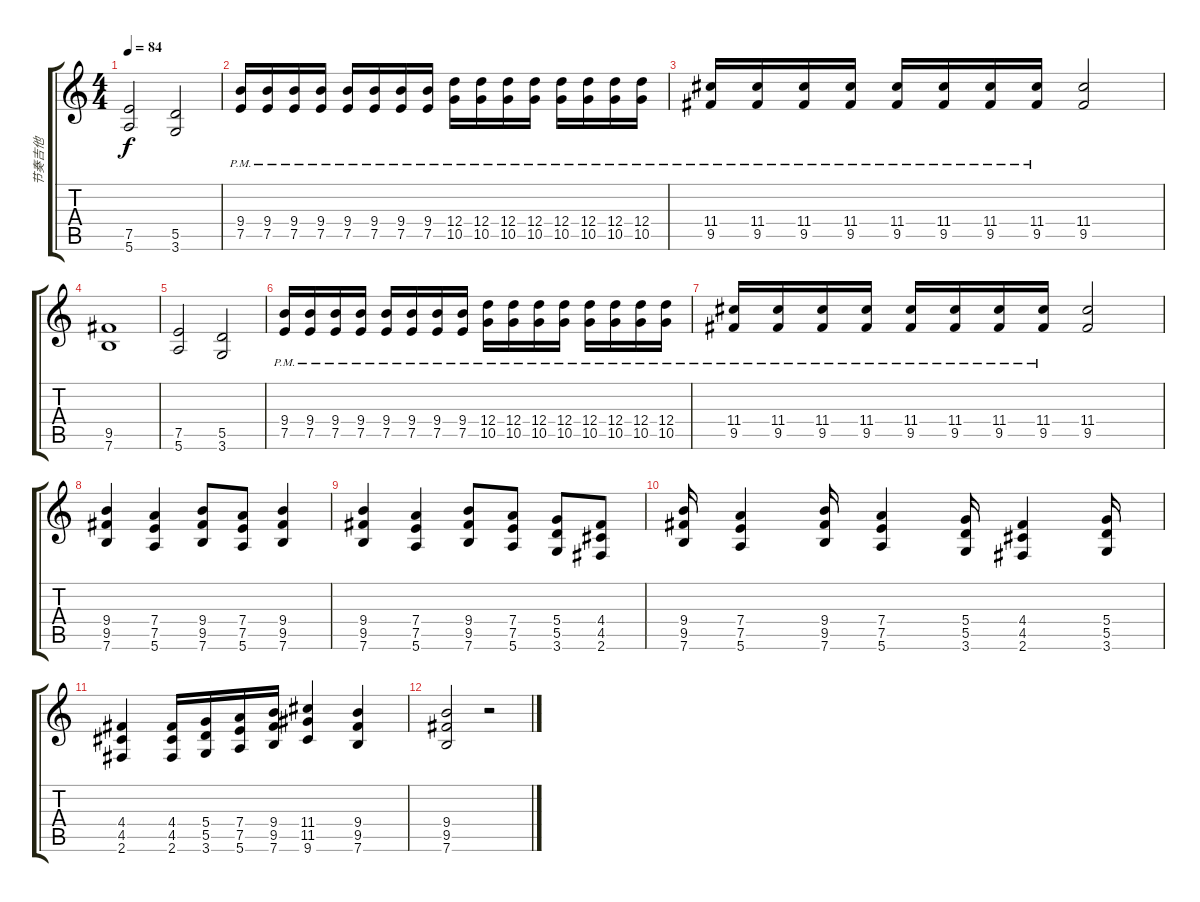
\track ("节奏吉他" "节奏吉他") {instrument distortionguitar}
\staff {score tabs}
\tuning (E4 B3 G3 D3 A2 E2) {hide}
\ts (4 4)
\tempo 84
\clef g2
\ks c
(7.5 5.6).2{dy f} (5.5 3.6).2 |
(9.4{pm} 7.5).16 (9.4{pm} 7.5).16 (9.4{pm} 7.5).16 (9.4{pm} 7.5).16 (9.4{pm} 7.5).16 (9.4{pm} 7.5).16 (9.4{pm} 7.5).16 (9.4{pm} 7.5).16 (12.4{pm} 10.5).16 (12.4{pm} 10.5).16 (12.4{pm} 10.5).16 (12.4{pm} 10.5).16 (12.4{pm} 10.5).16 (12.4{pm} 10.5).16 (12.4{pm} 10.5).16 (12.4{pm} 10.5).16 |
(11.4{pm} 9.5{pm}).16 (11.4{pm} 9.5{pm}).16 (11.4{pm} 9.5{pm}).16 (11.4{pm} 9.5{pm}).16 (11.4{pm} 9.5{pm}).16 (11.4{pm} 9.5{pm}).16 (11.4{pm} 9.5{pm}).16 (11.4{pm} 9.5{pm}).16 (11.4 9.5).2 |
(9.5 7.6).1 |
(7.5 5.6).2 (5.5 3.6).2 |
(9.4{pm} 7.5).16 (9.4{pm} 7.5).16 (9.4{pm} 7.5).16 (9.4{pm} 7.5).16 (9.4{pm} 7.5).16 (9.4{pm} 7.5).16 (9.4{pm} 7.5).16 (9.4{pm} 7.5).16 (12.4{pm} 10.5).16 (12.4{pm} 10.5).16 (12.4{pm} 10.5).16 (12.4{pm} 10.5).16 (12.4{pm} 10.5).16 (12.4{pm} 10.5).16 (12.4{pm} 10.5).16 (12.4{pm} 10.5).16 |
(11.4{pm} 9.5{pm}).16 (11.4{pm} 9.5{pm}).16 (11.4{pm} 9.5{pm}).16 (11.4{pm} 9.5{pm}).16 (11.4{pm} 9.5{pm}).16 (11.4{pm} 9.5{pm}).16 (11.4{pm} 9.5{pm}).16 (11.4{pm} 9.5{pm}).16 (11.4 9.5).2 |
(9.4 9.5 7.6).4 (7.4 7.5 5.6).4 (9.4 9.5 7.6).8 (7.4 7.5 5.6).8 (9.4 9.5 7.6).4 |
(9.4 9.5 7.6).4 (7.4 7.5 5.6).4 (9.4 9.5 7.6).8 (7.4 7.5 5.6).8 (5.4 5.5 3.6).8 (4.4 4.5 2.6).8 |
(9.4 9.5 7.6).16 (7.4 7.5 5.6).4 (9.4 9.5 7.6).16 (7.4 7.5 5.6).4 (5.4 5.5 3.6).16 (4.4 4.5 2.6).4 (5.4 5.5 3.6).16 |
(4.4 4.5 2.6).4 (4.4 4.5 2.6).16 (5.4 5.5 3.6).16 (7.4 7.5 5.6).16 (9.4 9.5 7.6).16 (11.4 11.5 9.6).4 (9.4 9.5 7.6).4 |
(9.4 9.5 7.6).2 r.2
